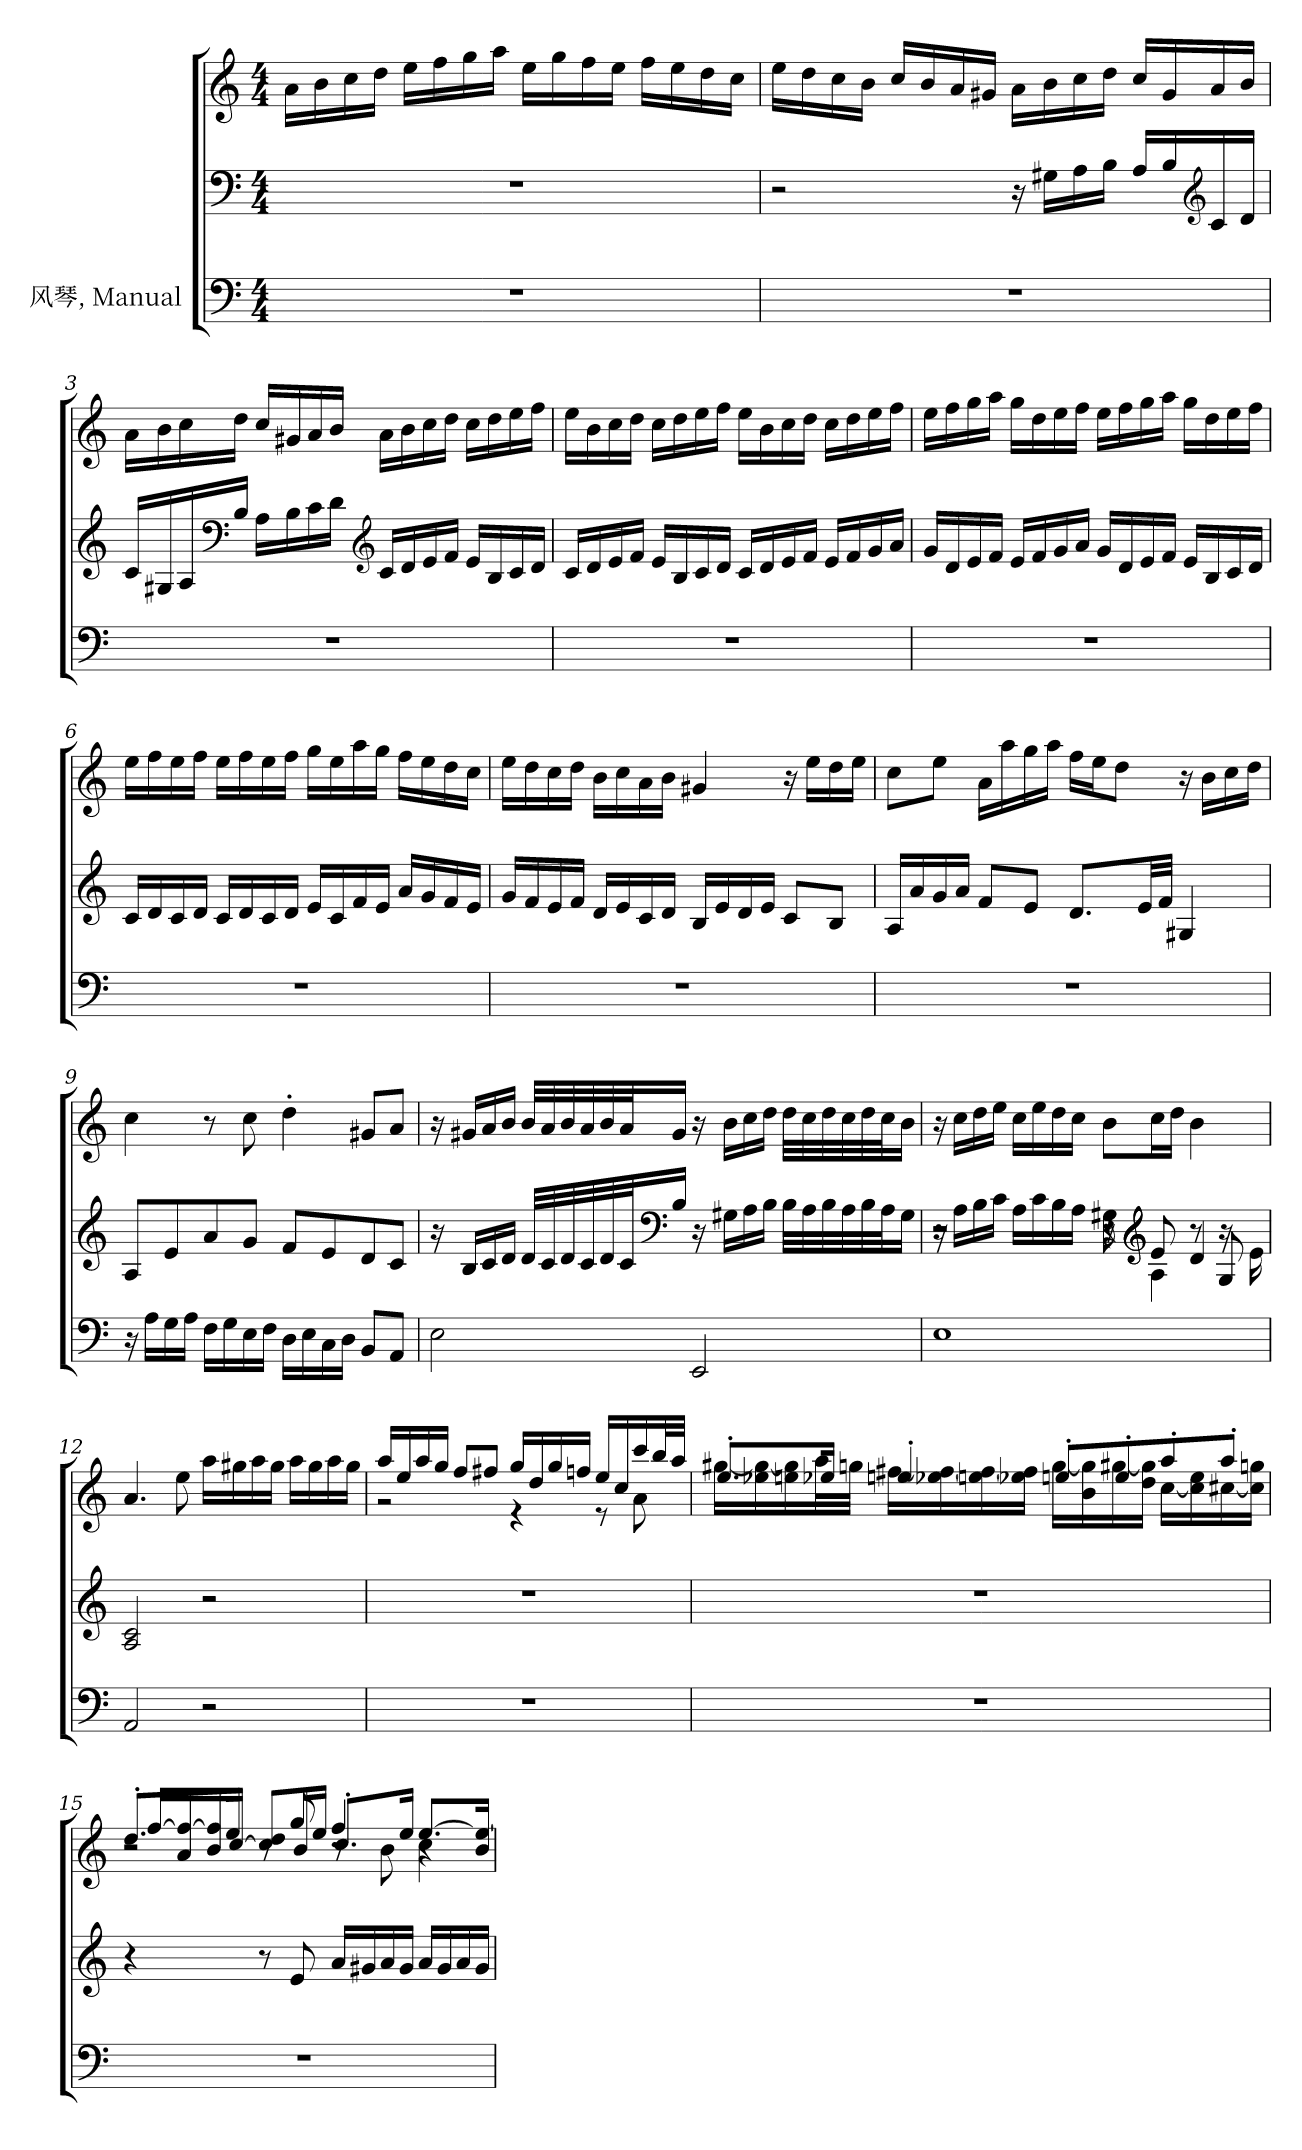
**kern	**kern	**kern
*part1	*part1	*part1
*staff3	*staff2	*staff1
*I"风琴, Manual	*	*
*clefF4	*clefF4	*clefG2
*k[]	*k[]	*k[]
*M4/4	*M4/4	*M4/4
*MM75	*MM75	*MM75
=1	=1	=1
1r	1r	16a\LL
.	.	16b\
.	.	16cc\
.	.	16dd\JJ
.	.	16ee\LL
.	.	16ff\
.	.	16gg\
.	.	16aa\JJ
.	.	16ee\LL
.	.	16gg\
.	.	16ff\
.	.	16ee\JJ
.	.	16ff\LL
.	.	16ee\
.	.	16dd\
.	.	16cc\JJ
=2	=2	=2
1r	2r	16ee\LL
.	.	16dd\
.	.	16cc\
.	.	16b\JJ
.	.	16cc/LL
.	.	16b/
.	.	16a/
.	.	16g#X/JJ
.	16r	16a\LL
.	16G#X\LL	16b\
.	16A\	16cc\
.	16B\JJ	16dd\JJ
.	16A/LL	16cc/LL
.	16B/	16g#/
*	*clefG2	*
.	16c/	16a/
.	16d/JJ	16b/JJ
!!LO:LB:g=z
=3	=3	=3
1r	16c/LL	16a\LL
.	16G#X/	16b\
.	16A/	16cc\
*	*clefF4	*
.	16B/JJ	16dd\JJ
.	16A\LL	16cc/LL
.	16B\	16g#X/
.	16c\	16a/
.	16d\JJ	16b/JJ
*	*clefG2	*
.	16c/LL	16a\LL
.	16d/	16b\
.	16e/	16cc\
.	16f/JJ	16dd\JJ
.	16e/LL	16cc\LL
.	16B/	16dd\
.	16c/	16ee\
.	16d/JJ	16ff\JJ
=4	=4	=4
1r	16c/LL	16ee\LL
.	16d/	16b\
.	16e/	16cc\
.	16f/JJ	16dd\JJ
.	16e/LL	16cc\LL
.	16B/	16dd\
.	16c/	16ee\
.	16d/JJ	16ff\JJ
.	16c/LL	16ee\LL
.	16d/	16b\
.	16e/	16cc\
.	16f/JJ	16dd\JJ
.	16e/LL	16cc\LL
.	16f/	16dd\
.	16g/	16ee\
.	16a/JJ	16ff\JJ
!!LO:LB:g=z
=5	=5	=5
1r	16g/LL	16ee\LL
.	16d/	16ff\
.	16e/	16gg\
.	16f/JJ	16aa\JJ
.	16e/LL	16gg\LL
.	16f/	16dd\
.	16g/	16ee\
.	16a/JJ	16ff\JJ
.	16g/LL	16ee\LL
.	16d/	16ff\
.	16e/	16gg\
.	16f/JJ	16aa\JJ
.	16e/LL	16gg\LL
.	16B/	16dd\
.	16c/	16ee\
.	16d/JJ	16ff\JJ
=6	=6	=6
1r	16c/LL	16ee\LL
.	16d/	16ff\
.	16c/	16ee\
.	16d/JJ	16ff\JJ
.	16c/LL	16ee\LL
.	16d/	16ff\
.	16c/	16ee\
.	16d/JJ	16ff\JJ
.	16e/LL	16gg\LL
.	16c/	16ee\
.	16f/	16aa\
.	16e/JJ	16gg\JJ
.	16a/LL	16ff\LL
.	16g/	16ee\
.	16f/	16dd\
.	16e/JJ	16cc\JJ
!!LO:LB:g=z
=7	=7	=7
1r	16g/LL	16ee\LL
.	16f/	16dd\
.	16e/	16cc\
.	16f/JJ	16dd\JJ
.	16d/LL	16b\LL
.	16e/	16cc\
.	16c/	16a\
.	16d/JJ	16b\JJ
.	16B/LL	4g#X/
.	16e/	.
.	16d/	.
.	16e/JJ	.
.	8c/L	16r
.	.	16ee\LL
.	8B/J	16dd\
.	.	16ee\JJ
=8	=8	=8
1r	16A/LL	8cc\L
.	16a/	.
.	16g/	8ee\J
.	16a/JJ	.
.	8f/L	16a\LL
.	.	16aa\
.	8e/J	16gg\
.	.	16aa\JJ
.	8.d/L	16ff\LL
.	.	16ee\J
.	.	8dd\J
.	32e/LL	.
.	32f/JJJ	.
.	4G#X/	16r
.	.	16b\LL
.	.	16cc\
.	.	16dd\JJ
=9	=9	=9
16r	8A/L	4cc\
16A\LL	.	.
16G\	8e/	.
16A\JJ	.	.
16F\LL	8a/	8r
16G\	.	.
16E\	8g/J	8cc\
16F\JJ	.	.
16D\LL	8f/L	4dd'\
16E\	.	.
16C\	8e/	.
16D\JJ	.	.
8BB/L	8d/	8g#X/L
8AA/J	8c/J	8a/J
!!LO:PB:g=z
=10	=10	=10
2E\	16r	16r
.	16B/LL	16g#X/LL
.	16c/	16a/
.	16d/JJ	16b/JJ
.	32d/LLL	32b/LLL
.	32c/	32a/
.	32d/	32b/
.	32c/	32a/
.	32d/	32b/
.	32c/J	32a/J
*	*clefF4	*
.	16B/JJ	16g#/JJ
2EE/	16r	16r
.	16G#X\LL	16b\LL
.	16A\	16cc\
.	16B\JJ	16dd\JJ
.	32B\LLL	32dd\LLL
.	32A\	32cc\
.	32B\	32dd\
.	32A\	32cc\
.	32B\	32dd\
.	32A\J	32cc\J
.	16G#\JJ	16b\JJ
=11	=11	=11
*	*^	*
*	*	*^	*
1E	2r	16r	2r	16r
.	.	16A\LL	.	16cc\LL
.	.	16B\	.	16dd\
.	.	16c\JJ	.	16ee\JJ
.	.	16A\LL	.	16cc\LL
.	.	16c\	.	16ee\
.	.	16B\	.	16dd\
.	.	16A\JJ	.	16cc\JJ
.	8r	8G#X\	4r	8b\L
*	*clefG2	*	*	*
.	8e/	4A\	.	16cc\L
.	.	.	.	16dd\JJ
.	4d/	.	8r	4b\
.	.	16r	8G#/	.
.	.	16e\	.	.
*	*v	*v	*v	*
!!LO:LB:g=z
=12	=12	=12
2AA/	2A/ 2c/	4.a/
.	.	8ee\
2r	2r	16aa\LL
.	.	16gg#X\
.	.	16aa\
.	.	16gg#\JJ
.	.	16aa\LL
.	.	16gg#\
.	.	16aa\
.	.	16gg#\JJ
=13	=13	=13
*	*	*^
1r	1r	16aa/LL	2r
.	.	16ee/	.
.	.	16aa/	.
.	.	16gg/JJ	.
.	.	8ff/L	.
.	.	8ff#X/J	.
.	.	16gg/LL	4r
.	.	16dd/	.
.	.	16gg/	.
.	.	16ffn/JJ	.
.	.	16ee/LL	8r
.	.	16cc/	.
.	.	16ccc/	8a\
.	.	32bb/L	.
.	.	32aa/JJJ	.
!!LO:LB:g=z	!!
=14	=14	=14	=14
1r	1r	8.ee'/L	[16gg#X\LL
.	.	.	16ee-X\ 16gg#\_
.	.	.	16een\ 16gg#\]
.	.	16ee-X/Jk	32aa\L
.	.	.	32ggn\JJJ
.	.	4een'/	[16ff#X\LL
.	.	.	16ee-X\ 16ff#\_
.	.	.	16een\ 16ff#\_
.	.	.	16ee-X\ 16ff#\]JJ
.	.	8een'/L	[16gg\LL
.	.	.	16b\ 16gg\]
.	.	8ee'/	[16gg#X\
.	.	.	16dd\ 16gg#\]JJ
.	.	8aa'/	[16cc\LL
.	.	.	16cc\] 16ee\
.	.	8aa'/J	[16cc#X\
.	.	.	16cc#\] 16ggn\JJ
!!LO:LB:g=z
=15	=15	=15	=15
*	*	*	*^
1r	4r	8.dd'/L	2r	[16ff/LL
.	.	.	.	16a/ 16ff/_
.	.	.	.	16b/ 16ff/]
.	.	16ee/Jk	.	[16cc/JJ
.	8r	8r	.	8cc/] 8dd/L
.	8e/	8gg/	.	16b/L
.	.	.	.	16ee/JJ
.	16a/LL	4ff/	8r	8.cc'/L
.	16g#X/	.	.	.
.	16a/	.	8b\	.
.	16g#/JJ	.	.	16ee/Jk
.	16a/LL	4r	4cc\	[8.ee/L
.	16g#/	.	.	.
.	16a/	.	.	.
.	16g#/JJ	.	.	16b/ 16ee/_Jk
*	*	*v	*v	*v
=	=	=
*-	*-	*-
